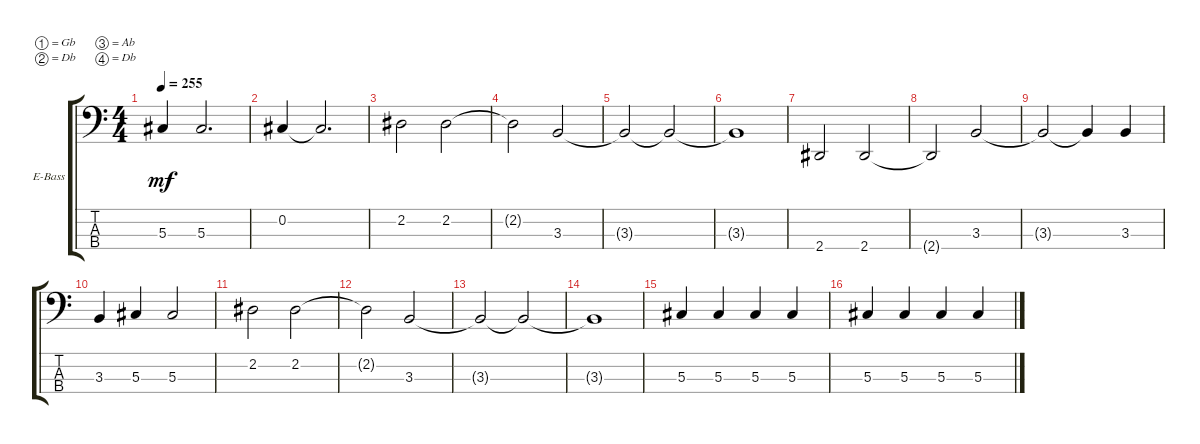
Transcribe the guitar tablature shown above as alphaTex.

\bracketExtendMode groupsimilarinstruments
\firstSystemTrackNameOrientation horizontal
\otherSystemsTrackNameOrientation horizontal
\track ("Bass" "E-Bass") {instrument electricbassfinger}
\staff {score tabs}
\tuning (Gb2 Db2 Ab1 Db1)
\ts (4 4)
\tempo 255
\clef f4
\ks c
5.3.4{dy mf} 5.3.2{d} |
0.2.4 0.2{t}.2{d} |
2.2.2 2.2.2 |
2.2{t}.2 3.3.2 |
3.3{t}.2 3.3{t}.2 |
3.3{t}.1 |
2.4.2 2.4.2 |
2.4{t}.2 3.3.2 |
3.3{t}.2 3.3{t}.4 3.3.4 |
3.3.4 5.3.4 5.3.2 |
2.2.2 2.2.2 |
2.2{t}.2 3.3.2 |
3.3{t}.2 3.3{t}.2 |
3.3{t}.1 |
5.3.4 5.3.4 5.3.4 5.3.4 |
5.3.4 5.3.4 5.3.4 5.3.4
